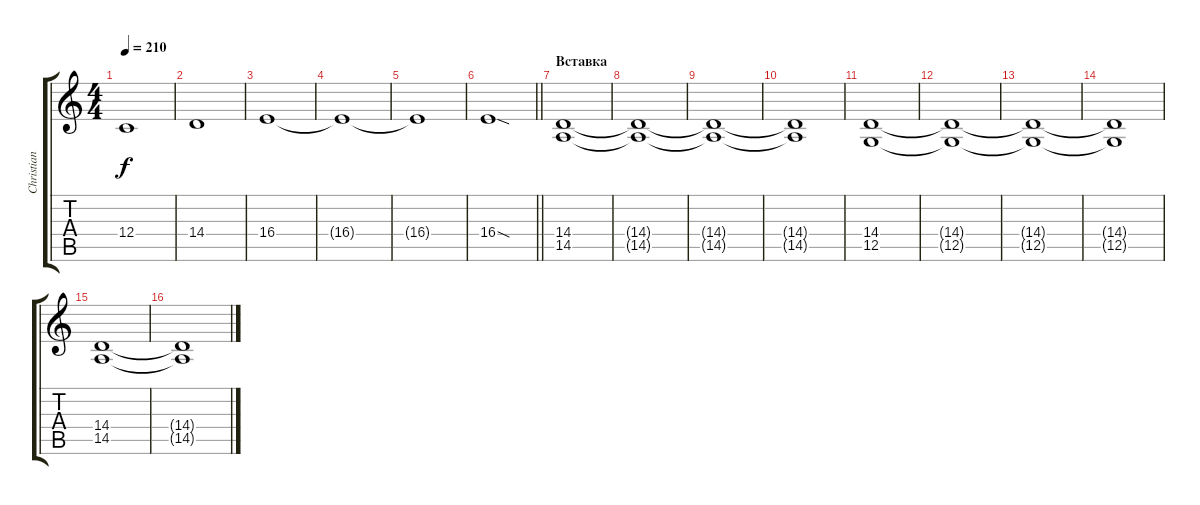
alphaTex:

\track ("Christian Lorenz" "Christian ") {instrument tuba}
\staff {score tabs}
\tuning (E4 C4 G3 C3 G2 C2) {hide}
\ts (4 4)
\tempo 210
\clef g2
\ks c
12.4.1{dy f} |
14.4.1 |
16.4.1 |
16.4{t}.1 |
16.4{t}.1 |
\barLineRight lightlight
16.4{sod}.1 |
\section ("" "Вставка")
(14.4 14.5).1{instrument stringensemble1} |
(14.4{t} 14.5{t}).1 |
(14.4{t} 14.5{t}).1 |
(14.4{t} 14.5{t}).1 |
(14.4 12.5).1 |
(14.4{t} 12.5{t}).1 |
(14.4{t} 12.5{t}).1 |
(14.4{t} 12.5{t}).1 |
(14.4 14.5).1{instrument stringensemble1} |
(14.4{t} 14.5{t}).1
